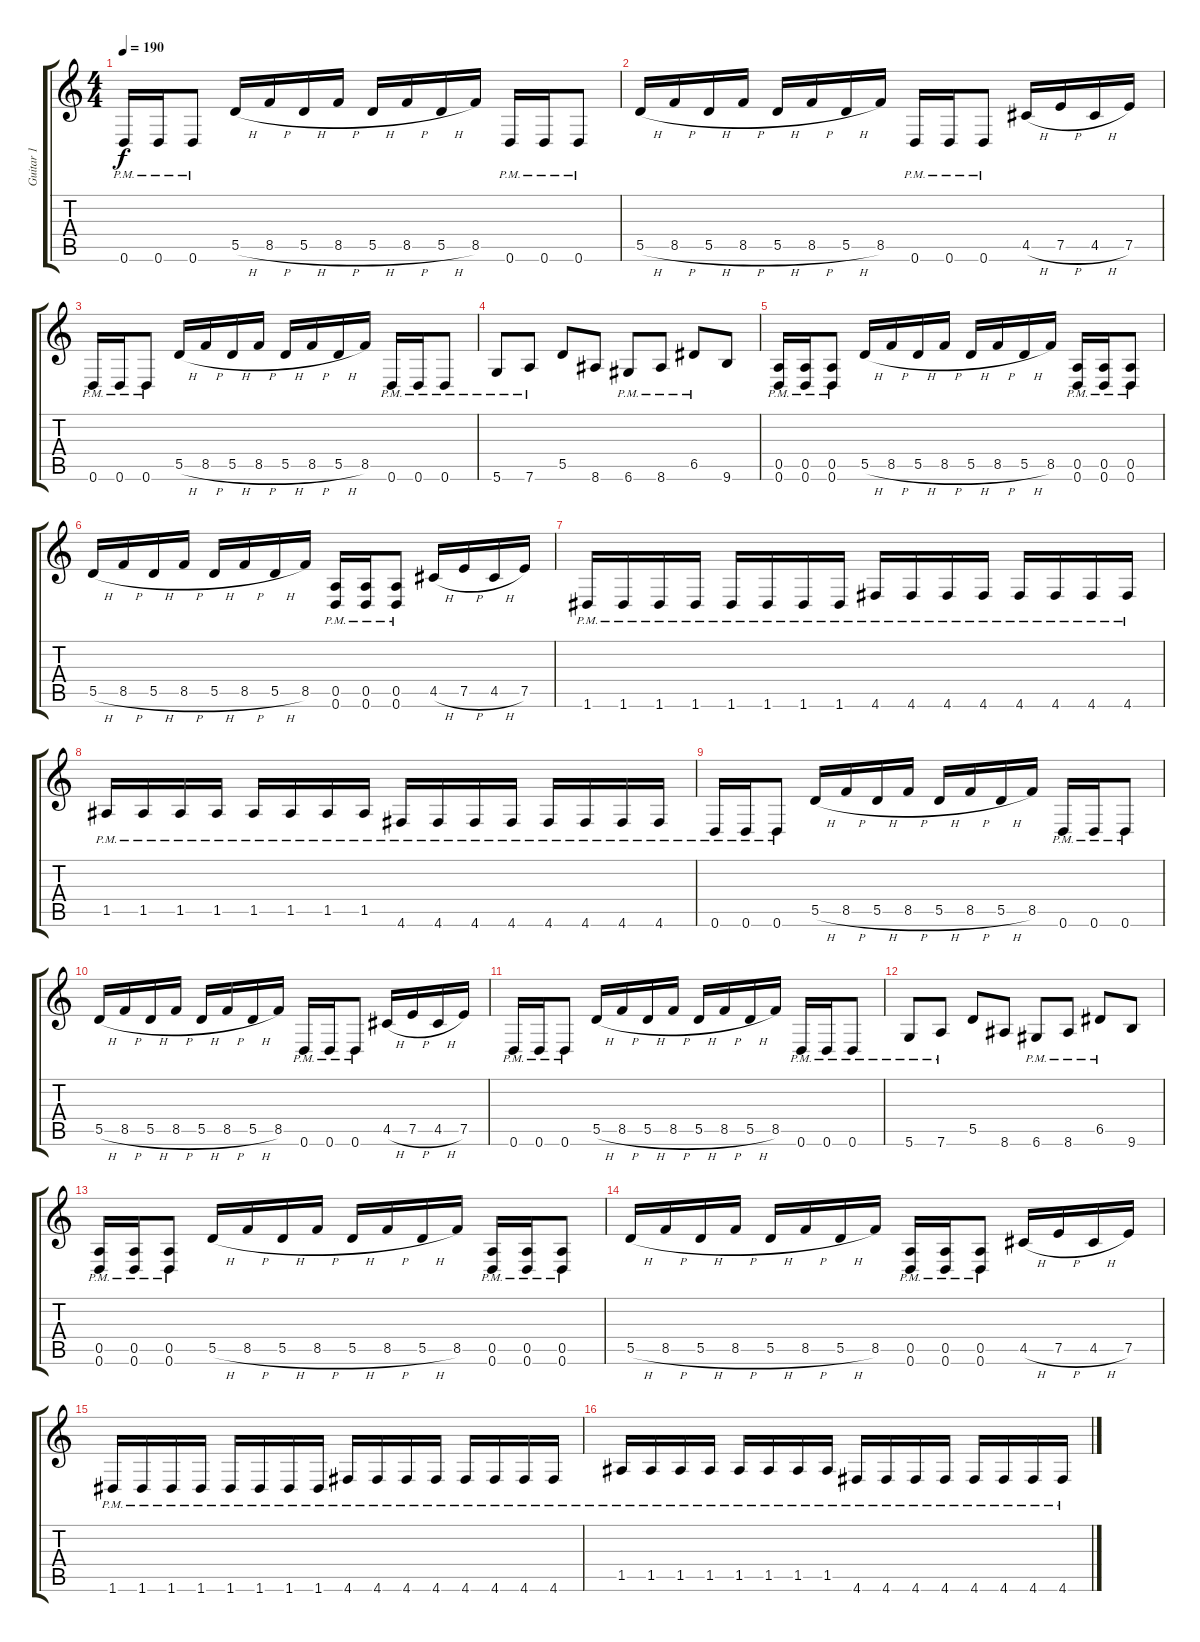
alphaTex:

\track ("Guitar 1" "Guitar 1") {instrument distortionguitar}
\staff {score tabs}
\tuning (E4 B3 G3 D3 A2 D2) {hide}
\ts (4 4)
\tempo 190
\clef g2
\ks c
0.6{pm}.16{dy f} 0.6{pm}.16 0.6{pm}.8 5.5{h}.16 8.5{h}.16 5.5{h}.16 8.5{h}.16 5.5{h}.16 8.5{h}.16 5.5{h}.16 8.5.16 0.6{pm}.16 0.6{pm}.16 0.6{pm}.8 |
5.5{h}.16 8.5{h}.16 5.5{h}.16 8.5{h}.16 5.5{h}.16 8.5{h}.16 5.5{h}.16 8.5.16 0.6{pm}.16 0.6{pm}.16 0.6{pm}.8 4.5{h}.16 7.5{h}.16 4.5{h}.16 7.5.16 |
0.6{pm}.16 0.6{pm}.16 0.6{pm}.8 5.5{h}.16 8.5{h}.16 5.5{h}.16 8.5{h}.16 5.5{h}.16 8.5{h}.16 5.5{h}.16 8.5.16 0.6{pm}.16 0.6{pm}.16 0.6{pm}.8 |
5.6{pm}.8 7.6{pm}.8 5.5.8 8.6.8 6.6{pm}.8 8.6{pm}.8 6.5{pm}.8 9.6.8 |
(0.5{pm} 0.6{pm}).16 (0.5{pm} 0.6{pm}).16 (0.5{pm} 0.6{pm}).8 5.5{h}.16 8.5{h}.16 5.5{h}.16 8.5{h}.16 5.5{h}.16 8.5{h}.16 5.5{h}.16 8.5.16 (0.5{pm} 0.6{pm}).16 (0.5{pm} 0.6{pm}).16 (0.5{pm} 0.6{pm}).8 |
5.5{h}.16 8.5{h}.16 5.5{h}.16 8.5{h}.16 5.5{h}.16 8.5{h}.16 5.5{h}.16 8.5.16 (0.5{pm} 0.6{pm}).16 (0.5{pm} 0.6{pm}).16 (0.5{pm} 0.6{pm}).8 4.5{h}.16 7.5{h}.16 4.5{h}.16 7.5.16 |
1.6{pm}.16 1.6{pm}.16 1.6{pm}.16 1.6{pm}.16 1.6{pm}.16 1.6{pm}.16 1.6{pm}.16 1.6{pm}.16 4.6{pm}.16 4.6{pm}.16 4.6{pm}.16 4.6{pm}.16 4.6{pm}.16 4.6{pm}.16 4.6{pm}.16 4.6{pm}.16 |
1.5{pm}.16 1.5{pm}.16 1.5{pm}.16 1.5{pm}.16 1.5{pm}.16 1.5{pm}.16 1.5{pm}.16 1.5{pm}.16 4.6{pm}.16 4.6{pm}.16 4.6{pm}.16 4.6{pm}.16 4.6{pm}.16 4.6{pm}.16 4.6{pm}.16 4.6{pm}.16 |
0.6{pm}.16 0.6{pm}.16 0.6{pm}.8 5.5{h}.16 8.5{h}.16 5.5{h}.16 8.5{h}.16 5.5{h}.16 8.5{h}.16 5.5{h}.16 8.5.16 0.6{pm}.16 0.6{pm}.16 0.6{pm}.8 |
5.5{h}.16 8.5{h}.16 5.5{h}.16 8.5{h}.16 5.5{h}.16 8.5{h}.16 5.5{h}.16 8.5.16 0.6{pm}.16 0.6{pm}.16 0.6{pm}.8 4.5{h}.16 7.5{h}.16 4.5{h}.16 7.5.16 |
0.6{pm}.16 0.6{pm}.16 0.6{pm}.8 5.5{h}.16 8.5{h}.16 5.5{h}.16 8.5{h}.16 5.5{h}.16 8.5{h}.16 5.5{h}.16 8.5.16 0.6{pm}.16 0.6{pm}.16 0.6{pm}.8 |
5.6{pm}.8 7.6{pm}.8 5.5.8 8.6.8 6.6{pm}.8 8.6{pm}.8 6.5{pm}.8 9.6.8 |
(0.5{pm} 0.6{pm}).16 (0.5{pm} 0.6{pm}).16 (0.5{pm} 0.6{pm}).8 5.5{h}.16 8.5{h}.16 5.5{h}.16 8.5{h}.16 5.5{h}.16 8.5{h}.16 5.5{h}.16 8.5.16 (0.5{pm} 0.6{pm}).16 (0.5{pm} 0.6{pm}).16 (0.5{pm} 0.6{pm}).8 |
5.5{h}.16 8.5{h}.16 5.5{h}.16 8.5{h}.16 5.5{h}.16 8.5{h}.16 5.5{h}.16 8.5.16 (0.5{pm} 0.6{pm}).16 (0.5{pm} 0.6{pm}).16 (0.5{pm} 0.6{pm}).8 4.5{h}.16 7.5{h}.16 4.5{h}.16 7.5.16 |
1.6{pm}.16 1.6{pm}.16 1.6{pm}.16 1.6{pm}.16 1.6{pm}.16 1.6{pm}.16 1.6{pm}.16 1.6{pm}.16 4.6{pm}.16 4.6{pm}.16 4.6{pm}.16 4.6{pm}.16 4.6{pm}.16 4.6{pm}.16 4.6{pm}.16 4.6{pm}.16 |
1.5{pm}.16 1.5{pm}.16 1.5{pm}.16 1.5{pm}.16 1.5{pm}.16 1.5{pm}.16 1.5{pm}.16 1.5{pm}.16 4.6{pm}.16 4.6{pm}.16 4.6{pm}.16 4.6{pm}.16 4.6{pm}.16 4.6{pm}.16 4.6{pm}.16 4.6{pm}.16
